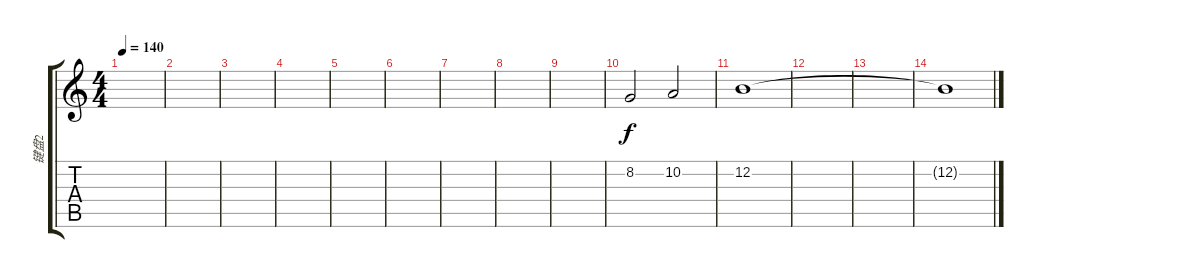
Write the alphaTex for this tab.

\track ("键盘2" "键盘2") {instrument fx5brightness}
\staff {score tabs}
\tuning (E4 B3 G3 D3 A2 E2) {hide}
\ts (4 4)
\tempo 140
\clef g2
\ks c
|
|
|
|
|
|
|
|
|
8.2.2 10.2.2 |
12.2.1 |
|
|
12.2{t}.1
